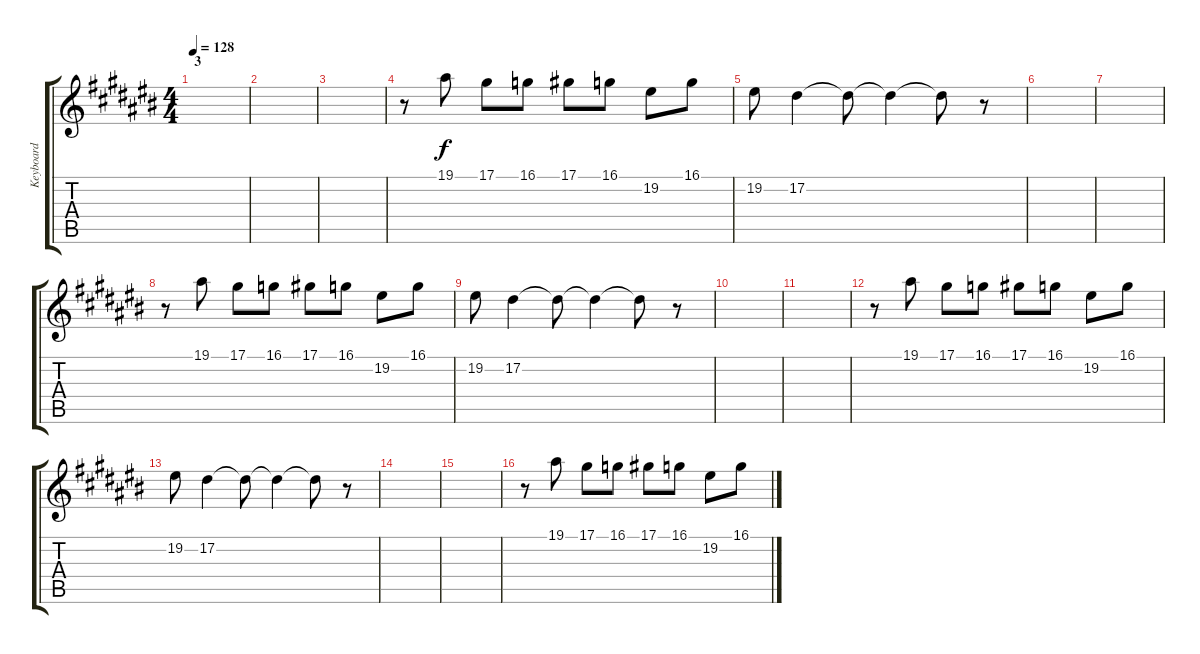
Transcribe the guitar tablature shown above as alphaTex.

\track ("Keyboard" "Keyboard") {instrument clarinet}
\staff {score tabs}
\tuning (Eb4 Bb3 Gb3 Db3 Ab2 Eb2) {hide}
\ts (4 4)
\section ("" "3")
\tempo 128
\clef g2
\ks c#
|
|
|
r.8 19.1.8 17.1.8 16.1.8 17.1.8 16.1.8 19.2.8 16.1.8 |
19.2.8 17.2.4 17.2{t}.8 17.2{t}.4 17.2{t}.8 r.8 |
|
|
r.8 19.1.8 17.1.8 16.1.8 17.1.8 16.1.8 19.2.8 16.1.8 |
19.2.8 17.2.4 17.2{t}.8 17.2{t}.4 17.2{t}.8 r.8 |
|
|
r.8 19.1.8 17.1.8 16.1.8 17.1.8 16.1.8 19.2.8 16.1.8 |
19.2.8 17.2.4 17.2{t}.8 17.2{t}.4 17.2{t}.8 r.8 |
|
|
r.8 19.1.8 17.1.8 16.1.8 17.1.8 16.1.8 19.2.8 16.1.8
